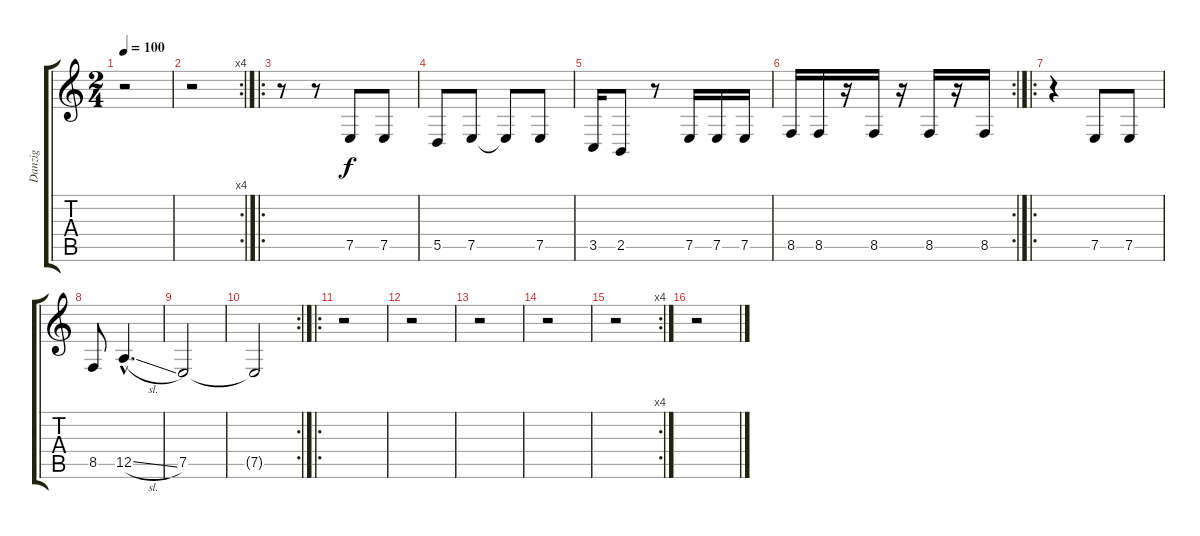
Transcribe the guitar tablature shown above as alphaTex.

\track ("Danzig" "Danzig") {instrument lead2sawtooth}
\staff {score tabs}
\tuning (E4 B3 G3 D3 A2 E2) {hide}
\ts (2 4)
\tempo 100
\clef g2
\ks c
r.2{dy f} |
\rc 4
r.2 |
\ro
r.8 r.8 7.5.8 7.5.8 |
5.5.8 7.5.8 7.5{t}.8 7.5.8 |
3.5.16 2.5.8 r.8 7.5.16 7.5.16 7.5.16 |
\rc 2
8.5.16 8.5.16 r.16 8.5.16 r.16 8.5.16 r.16 8.5.16 |
\ro
r.4 7.5.8 7.5.8 |
8.5.8 12.5{sl hac}.4{d} |
7.5.2 |
\rc 2
7.5{t}.2 |
\ro
r.2 |
r.2 |
r.2 |
r.2 |
\rc 4
r.2 |
r.2
